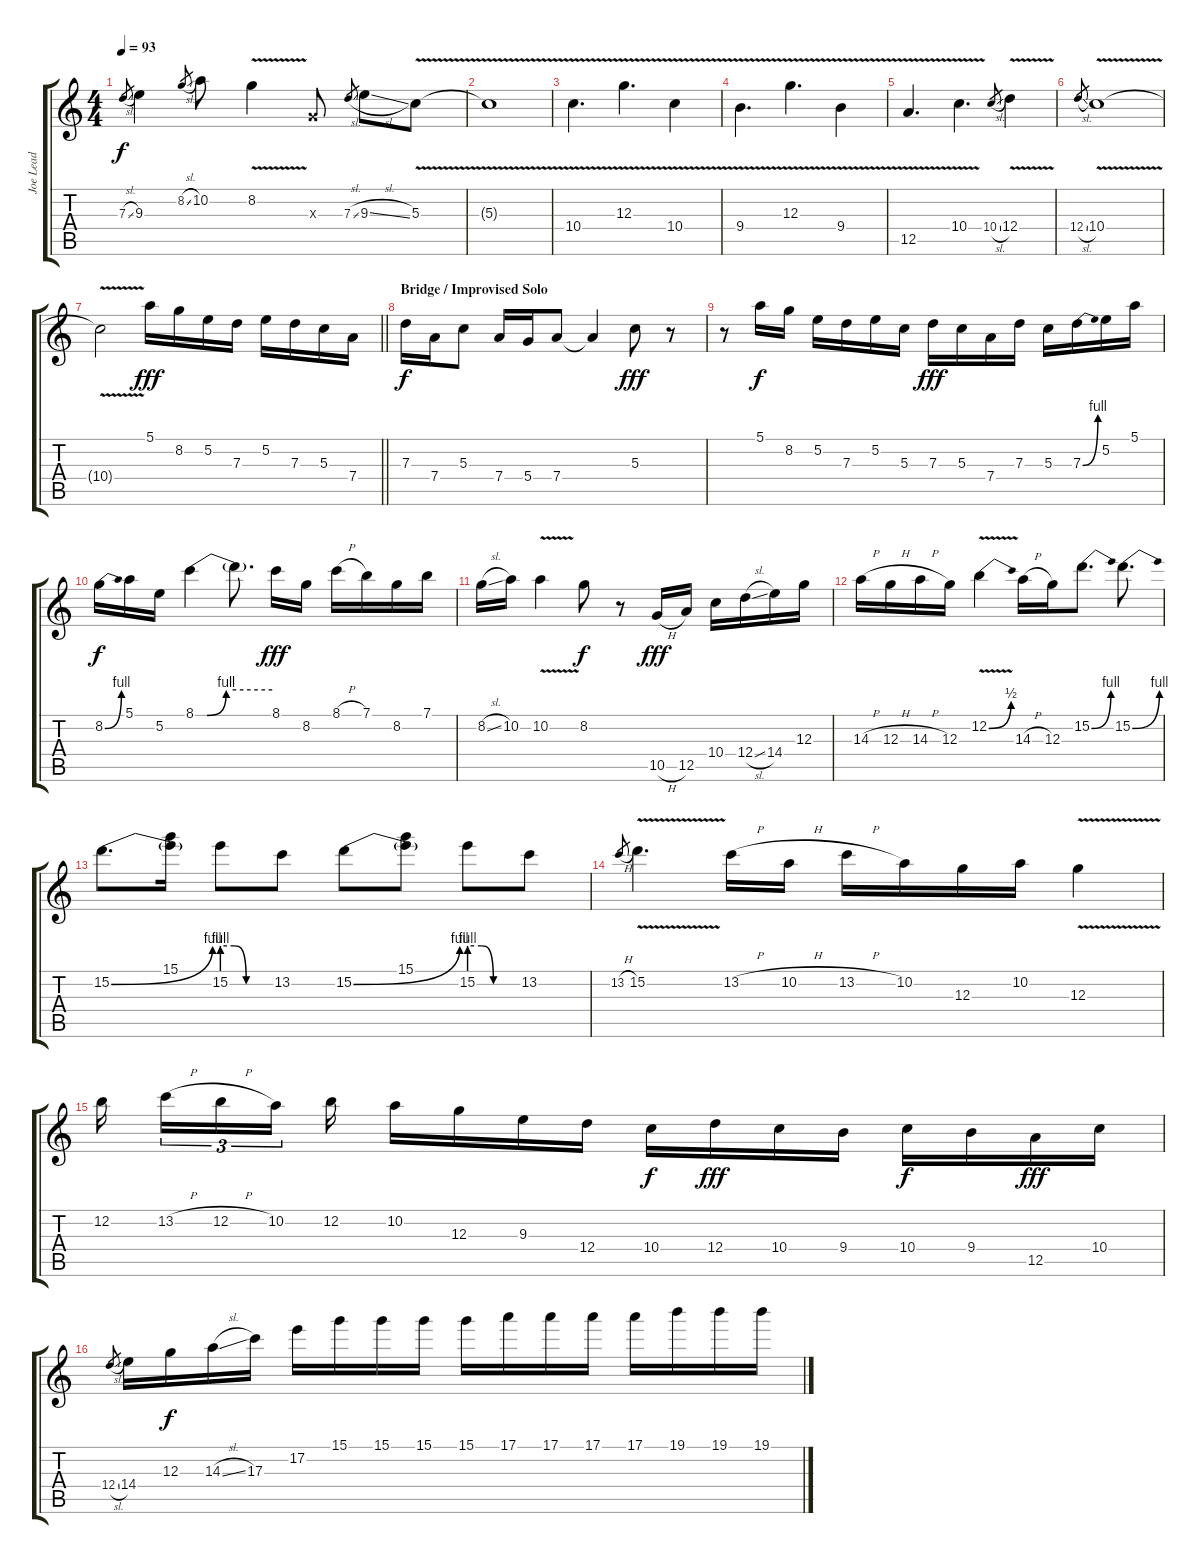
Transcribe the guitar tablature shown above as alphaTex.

\track ("Joe Lead" "Joe Lead") {instrument overdrivenguitar}
\staff {score tabs}
\tuning (E4 B3 G3 D3 A2 E2) {hide}
\ts (4 4)
\tempo 93
\clef g2
\ks c
7.3{sl}.8{gr dy f} 9.3.4 8.2{sl}.8{gr} 10.2.8 8.2{v}.4 0.3{x}.8 7.3{sl}.8{gr} 9.3{sl}.8 5.3{v}.8 |
5.3{t}.1 |
10.4{v}.4{d} 12.3{v}.4{d} 10.4{v}.4 |
9.4{v}.4{d} 12.3{v}.4{d} 9.4{v}.4 |
12.5{v}.4{d} 10.4{v}.4{d} 10.4{sl}.8{gr} 12.4{v}.4 |
12.4{sl}.8{gr} 10.4{v}.1 |
\barLineRight lightlight
10.4{t}.2 5.1.16{dy fff} 8.2.16 5.2.16 7.3.16 5.2.16 7.3.16 5.3.16 7.4.16 |
\section ("" "Bridge / Improvised Solo")
7.3.16{dy f} 7.4.16 5.3.8 7.4.16 5.4.16 7.4.8 7.4{t}.4 5.3.8{dy fff} r.8 |
r.8 5.1.16{dy f} 8.2.16 5.2.16 7.3.16 5.2.16 5.3.16 7.3.16{dy fff} 5.3.16 7.4.16 7.3.16 5.3.16 7.3{be (bend 0 0 60 4)}.16 5.2.16 5.1.16 |
8.2{be (bend 0 0 60 4)}.16{dy f} 5.1.16 5.2.16 8.1{be (custom 0 0 9 0 24 4 60 4)}.4 8.1{t}.8{d} 8.1.16{dy fff} 8.2.16 8.1{h}.16 7.1.16 8.2.16 7.1.16 |
8.2{sl}.16 10.2.16 10.2{v}.4 8.2.8{dy f} r.8 10.5{h}.16{dy fff} 12.5.16 10.4.16 12.4{sl}.16 14.4.16 12.3.16 |
14.3{h}.16 12.3{h}.16 14.3{h}.16 12.3.16 12.2{be (bend 0 0 60 2) v}.4 14.3{h}.16 12.3.16 15.2{be (bend 0 0 60 4)}.8{d} 15.2{be (bend 0 0 60 4)}.8{d} |
15.2{be (bend 0 0 60 4)}.8{d} (15.1 15.2{t}).16 15.2{be (custom 0 4 15 4 30 0 60 0)}.8 13.2.8 15.2{be (bend 0 0 60 4)}.8 (15.1 15.2{t}).8 15.2{be (custom 0 4 15 4 30 0 60 0)}.8 13.2.8 |
13.2{h}.8{gr} 15.2{v}.4{d} 13.2{h}.16 10.2{h}.16 13.2{h}.16 10.2.16 12.3.16 10.2.16 12.3{v}.4 |
12.2.16{beam splitsecondary} 13.2{h}.16{tu (3 2)} 12.2{h}.16{tu (3 2)} 10.2.16{tu (3 2) beam splitsecondary} 12.2.16 10.2.16 12.3.16 9.3.16 12.4.16 10.4.16{dy f} 12.4.16{dy fff} 10.4.16 9.4.16 10.4.16{dy f} 9.4.16 12.5.16{dy fff} 10.4.16 |
12.4{sl}.8{gr} 14.4.16 12.3.16{dy f} 14.3{sl}.16 17.3.16 17.2.16 15.1.16 15.1.16 15.1.16 15.1.16 17.1.16 17.1.16 17.1.16 17.1.16 19.1.16 19.1.16 19.1.16
